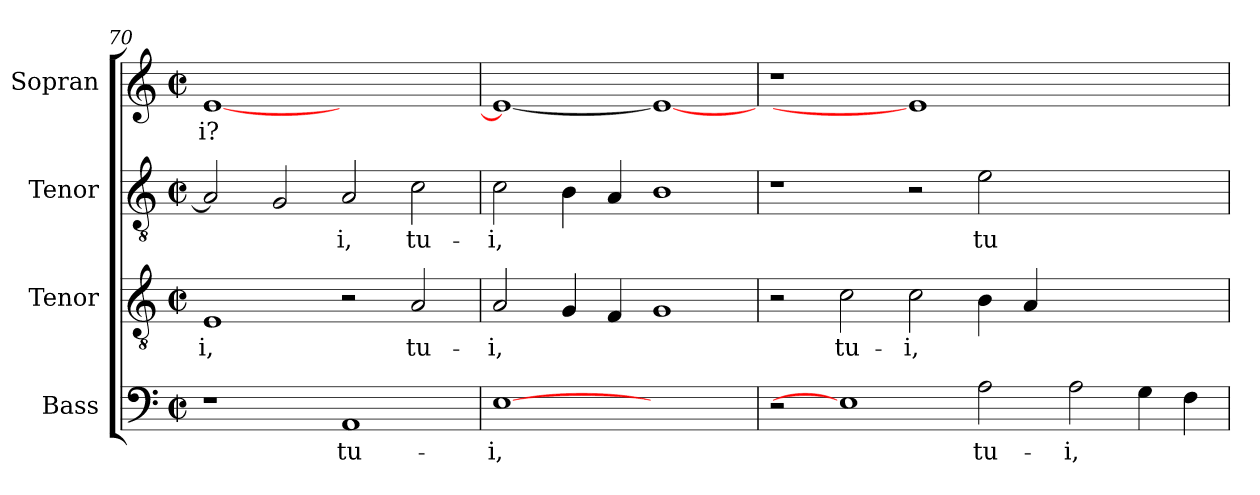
**kern	**text	**kern	**text	**kern	**text	**kern	**text
*part4	*part4	*part3	*part3	*part2	*part2	*part1	*part1
*staff4	*staff4	*staff3	*staff3	*staff2	*staff2	*staff1	*staff1
*I"Bass	*	*I"Tenor	*	*I"Tenor	*	*I"Sopran	*
*	*	*I'Tenor	*	*	*	*	*
*clefF4	*	*clefGv2	*	*clefGv2	*	*clefG2	*
*	*	*ITrd7c12	*	*ITrd7c12	*	*	*
*k[]	*	*k[]	*	*k[]	*	*k[]	*
*M2/2	*	*M2/2	*	*M2/2	*	*M2/2	*
*met(c|)	*	*met(c|)	*	*met(c|)	*	*met(c|)	*
=70	=70	=70	=70	=70	=70	=70	=70
!	!	!	!LO:LY:b:color=#000000	!	!	!	!
!	!	!	!	!	!	!	!LO:LY:b:color=#000000
1r	.	1EEi	-i,	2AAi/]	.	[<1ei	-i?
.	.	.	.	2GGi/	.	.	.
!	!LO:LY:b:color=#000000	!	!	!	!	!	!
!	!	!	!	!	!LO:LY:b:color=#000000	!	!
1AAi	tu-	2r	.	2AAi/	-i,	1ryy	.
!	!	!	!LO:LY:b:color=#000000	!	!	!	!
!	!	!	!	!	!LO:LY:b:color=#000000	!	!
.	.	2AAi/	tu-	2Ci\	tu-	.	.
!!LO:LB:g=z
=71	=71	=71	=71	=71	=71	=71	=71
!	!LO:LY:b:color=#000000	!	!	!	!	!	!
!	!	!	!LO:LY:b:color=#000000	!	!	!	!
!	!	!	!	!	!LO:LY:b:color=#000000	!	!
[1Ei	-i,	2AAi/	-i,	2Ci\	-i,	1ei_<	.
.	.	4GGi/	.	4BBi\	.	.	.
.	.	4FFi/	.	4AAi/	.	.	.
1ryy	.	1GGi	.	1BBi	.	1ei_	.
=72	=72	=72	=72	=72	=72	=72	=72
!	!	!	!	!	!	!LO:N:vis=1	!
2r	.	2r	.	1r	.	1r	.
!	!	!	!LO:LY:b:color=#000000	!	!	!	!
1Ei]	.	2Ci\	tu-	.	.	.	.
!	!	!	!LO:LY:b:color=#000000	!	!	!	!
.	.	2Ci\	-i,	2r	.	1ei]	.
!	!LO:LY:b:color=#000000	!	!	!	!	!	!
!	!	!	!	!	!LO:LY:b:color=#000000	!	!
2Ai\	tu-	4BBi\	.	2Ei\	tu-	.	.
.	.	4AAi/	.	.	.	.	.
!	!LO:LY:b:color=#000000	!	!	!	!	!	!
2Ai\	-i,	1ryy	.	1ryy	.	1ryy	.
4Gi\	.	.	.	.	.	.	.
4Fi\	.	.	.	.	.	.	.
=	=	=	=	=	=	=	=
*-	*-	*-	*-	*-	*-	*-	*-
